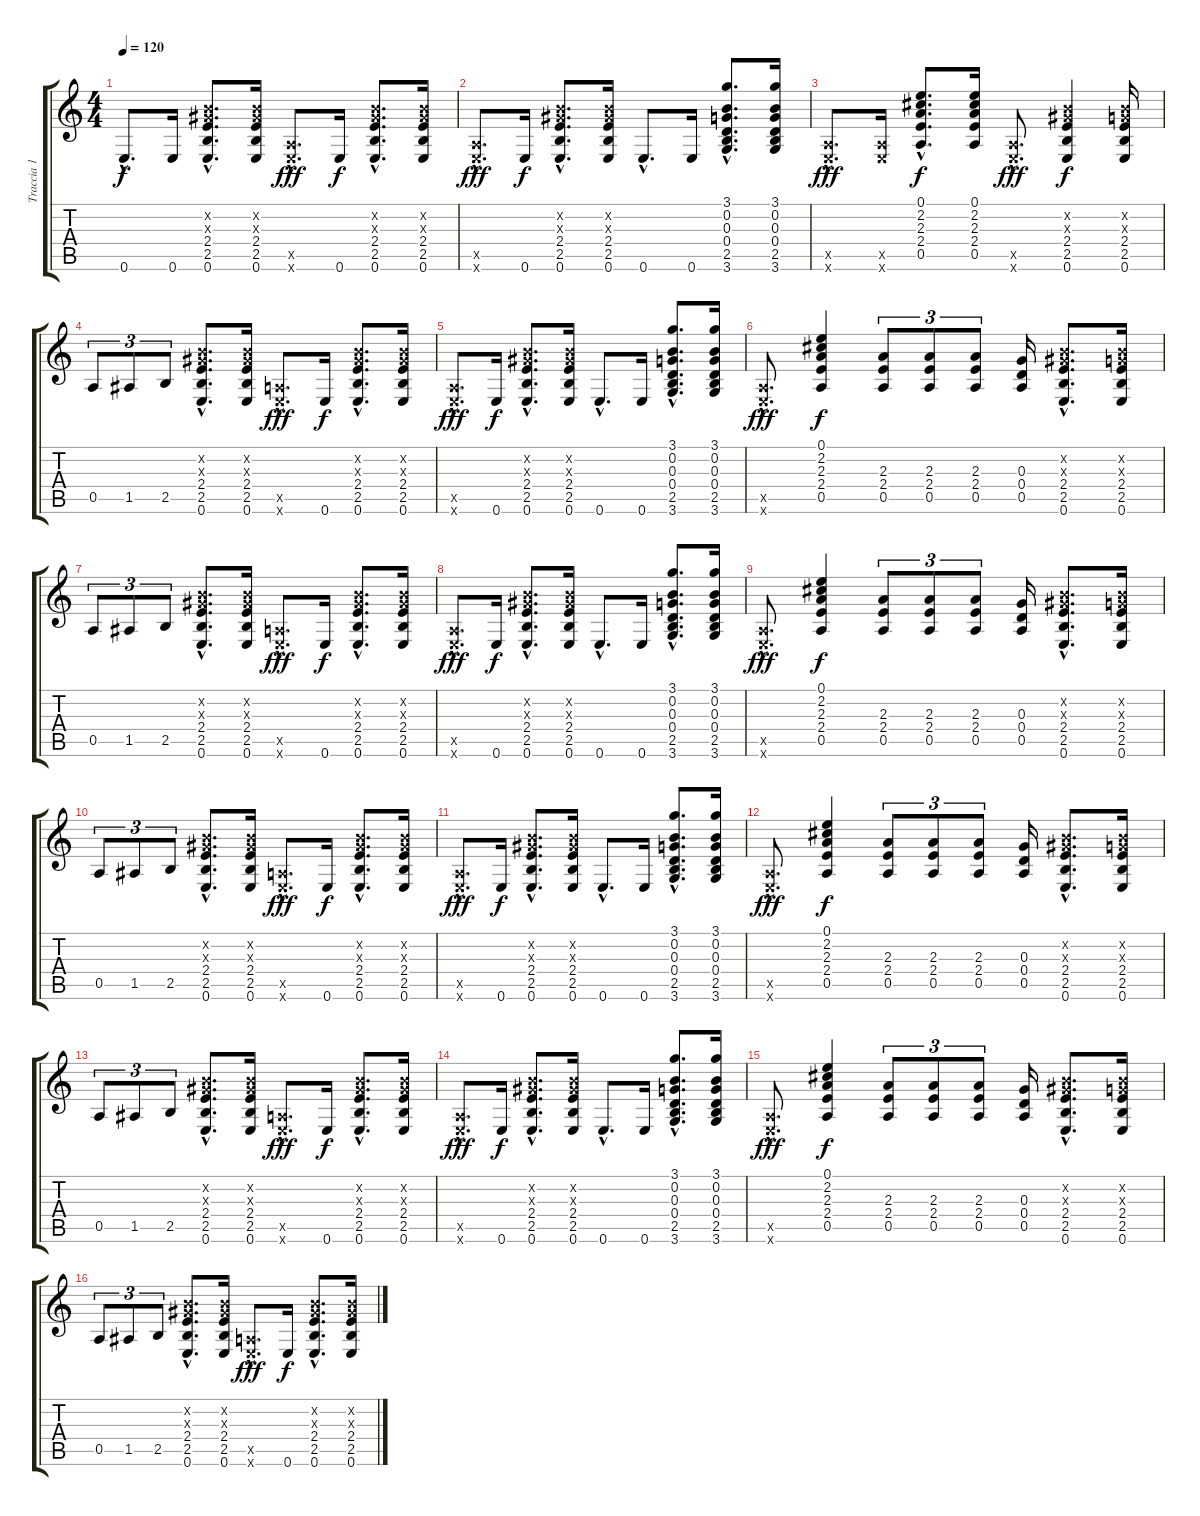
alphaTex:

\track ("Traccia 1" "Traccia 1") {instrument acousticguitarnylon}
\staff {score tabs}
\tuning (E4 B3 G3 D3 A2 E2) {hide}
\ts (4 4)
\tempo 120
\clef g2
\ks c
0.6{hac}.8{d dy f instrument acousticguitarnylon} 0.6.16 (0.2{hac x} 1.3{hac x} 2.4{hac} 2.5{hac} 0.6{hac}).8{d} (0.2{x} 1.3{x} 2.4 2.5 0.6).16 (0.5{hac x} 0.6{hac x}).8{d dy fff} 0.6.16{dy f} (0.2{hac x} 1.3{hac x} 2.4{hac} 2.5{hac} 0.6{hac}).8{d} (0.2{x} 1.3{x} 2.4 2.5 0.6).16 |
(0.5{hac x} 0.6{hac x}).8{d dy fff} 0.6.16{dy f} (0.2{hac x} 1.3{hac x} 2.4{hac} 2.5{hac} 0.6{hac}).8{d} (0.2{x} 1.3{x} 2.4 2.5 0.6).16 0.6{hac}.8{d} 0.6.16 (3.1{hac} 0.2{hac} 0.3{hac} 0.4{hac} 2.5{hac} 3.6{hac}).8{d} (3.1 0.2 0.3 0.4 2.5 3.6).16 |
(0.5{hac x} 0.6{hac x}).8{d dy fff} (0.5{x} 0.6{x}).16 (0.1{hac} 2.2{hac} 2.3{hac} 2.4{hac} 0.5{hac}).8{d dy f} (0.1 2.2 2.3 2.4 0.5).16 (0.5{hac x} 0.6{hac x}).8{d dy fff} (0.2{x} 1.3{x} 2.4 2.5 0.6).4{dy f} (0.2{x} 0.3{x} 2.4 2.5 0.6).16 |
0.5.8{tu (3 2)} 1.5.8{tu (3 2)} 2.5.8{tu (3 2)} (0.2{hac x} 1.3{hac x} 2.4{hac} 2.5{hac} 0.6{hac}).8{d} (0.2{x} 1.3{x} 2.4 2.5 0.6).16 (0.5{hac x} 0.6{hac x}).8{d dy fff} 0.6.16{dy f} (0.2{hac x} 1.3{hac x} 2.4{hac} 2.5{hac} 0.6{hac}).8{d} (0.2{x} 1.3{x} 2.4 2.5 0.6).16 |
(0.5{hac x} 0.6{hac x}).8{d dy fff} 0.6.16{dy f} (0.2{hac x} 1.3{hac x} 2.4{hac} 2.5{hac} 0.6{hac}).8{d} (0.2{x} 1.3{x} 2.4 2.5 0.6).16 0.6{hac}.8{d} 0.6.16 (3.1{hac} 0.2{hac} 0.3{hac} 0.4{hac} 2.5{hac} 3.6{hac}).8{d} (3.1 0.2 0.3 0.4 2.5 3.6).16 |
(0.5{hac x} 0.6{hac x}).8{d dy fff} (0.1 2.2 2.3 2.4 0.5).4{dy f} (2.3 2.4 0.5).8{tu (3 2)} (2.3 2.4 0.5).8{tu (3 2)} (2.3 2.4 0.5).8{tu (3 2)} (0.3 0.4 0.5).16 (0.2{hac x} 1.3{hac x} 2.4{hac} 2.5{hac} 0.6{hac}).8{d} (0.2{x} 0.3{x} 2.4 2.5 0.6).16 |
0.5.8{tu (3 2)} 1.5.8{tu (3 2)} 2.5.8{tu (3 2)} (0.2{hac x} 1.3{hac x} 2.4{hac} 2.5{hac} 0.6{hac}).8{d} (0.2{x} 1.3{x} 2.4 2.5 0.6).16 (0.5{hac x} 0.6{hac x}).8{d dy fff} 0.6.16{dy f} (0.2{hac x} 1.3{hac x} 2.4{hac} 2.5{hac} 0.6{hac}).8{d} (0.2{x} 1.3{x} 2.4 2.5 0.6).16 |
(0.5{hac x} 0.6{hac x}).8{d dy fff} 0.6.16{dy f} (0.2{hac x} 1.3{hac x} 2.4{hac} 2.5{hac} 0.6{hac}).8{d} (0.2{x} 1.3{x} 2.4 2.5 0.6).16 0.6{hac}.8{d} 0.6.16 (3.1{hac} 0.2{hac} 0.3{hac} 0.4{hac} 2.5{hac} 3.6{hac}).8{d} (3.1 0.2 0.3 0.4 2.5 3.6).16 |
(0.5{hac x} 0.6{hac x}).8{d dy fff} (0.1 2.2 2.3 2.4 0.5).4{dy f} (2.3 2.4 0.5).8{tu (3 2)} (2.3 2.4 0.5).8{tu (3 2)} (2.3 2.4 0.5).8{tu (3 2)} (0.3 0.4 0.5).16 (0.2{hac x} 1.3{hac x} 2.4{hac} 2.5{hac} 0.6{hac}).8{d} (0.2{x} 0.3{x} 2.4 2.5 0.6).16 |
0.5.8{tu (3 2)} 1.5.8{tu (3 2)} 2.5.8{tu (3 2)} (0.2{hac x} 1.3{hac x} 2.4{hac} 2.5{hac} 0.6{hac}).8{d} (0.2{x} 1.3{x} 2.4 2.5 0.6).16 (0.5{hac x} 0.6{hac x}).8{d dy fff} 0.6.16{dy f} (0.2{hac x} 1.3{hac x} 2.4{hac} 2.5{hac} 0.6{hac}).8{d} (0.2{x} 1.3{x} 2.4 2.5 0.6).16 |
(0.5{hac x} 0.6{hac x}).8{d dy fff} 0.6.16{dy f} (0.2{hac x} 1.3{hac x} 2.4{hac} 2.5{hac} 0.6{hac}).8{d} (0.2{x} 1.3{x} 2.4 2.5 0.6).16 0.6{hac}.8{d} 0.6.16 (3.1{hac} 0.2{hac} 0.3{hac} 0.4{hac} 2.5{hac} 3.6{hac}).8{d} (3.1 0.2 0.3 0.4 2.5 3.6).16 |
(0.5{hac x} 0.6{hac x}).8{d dy fff} (0.1 2.2 2.3 2.4 0.5).4{dy f} (2.3 2.4 0.5).8{tu (3 2)} (2.3 2.4 0.5).8{tu (3 2)} (2.3 2.4 0.5).8{tu (3 2)} (0.3 0.4 0.5).16 (0.2{hac x} 1.3{hac x} 2.4{hac} 2.5{hac} 0.6{hac}).8{d} (0.2{x} 0.3{x} 2.4 2.5 0.6).16 |
0.5.8{tu (3 2)} 1.5.8{tu (3 2)} 2.5.8{tu (3 2)} (0.2{hac x} 1.3{hac x} 2.4{hac} 2.5{hac} 0.6{hac}).8{d} (0.2{x} 1.3{x} 2.4 2.5 0.6).16 (0.5{hac x} 0.6{hac x}).8{d dy fff} 0.6.16{dy f} (0.2{hac x} 1.3{hac x} 2.4{hac} 2.5{hac} 0.6{hac}).8{d} (0.2{x} 1.3{x} 2.4 2.5 0.6).16 |
(0.5{hac x} 0.6{hac x}).8{d dy fff} 0.6.16{dy f} (0.2{hac x} 1.3{hac x} 2.4{hac} 2.5{hac} 0.6{hac}).8{d} (0.2{x} 1.3{x} 2.4 2.5 0.6).16 0.6{hac}.8{d} 0.6.16 (3.1{hac} 0.2{hac} 0.3{hac} 0.4{hac} 2.5{hac} 3.6{hac}).8{d} (3.1 0.2 0.3 0.4 2.5 3.6).16 |
(0.5{hac x} 0.6{hac x}).8{d dy fff} (0.1 2.2 2.3 2.4 0.5).4{dy f} (2.3 2.4 0.5).8{tu (3 2)} (2.3 2.4 0.5).8{tu (3 2)} (2.3 2.4 0.5).8{tu (3 2)} (0.3 0.4 0.5).16 (0.2{hac x} 1.3{hac x} 2.4{hac} 2.5{hac} 0.6{hac}).8{d} (0.2{x} 0.3{x} 2.4 2.5 0.6).16 |
0.5.8{tu (3 2)} 1.5.8{tu (3 2)} 2.5.8{tu (3 2)} (0.2{hac x} 1.3{hac x} 2.4{hac} 2.5{hac} 0.6{hac}).8{d} (0.2{x} 1.3{x} 2.4 2.5 0.6).16 (0.5{hac x} 0.6{hac x}).8{d dy fff} 0.6.16{dy f} (0.2{hac x} 1.3{hac x} 2.4{hac} 2.5{hac} 0.6{hac}).8{d} (0.2{x} 1.3{x} 2.4 2.5 0.6).16
